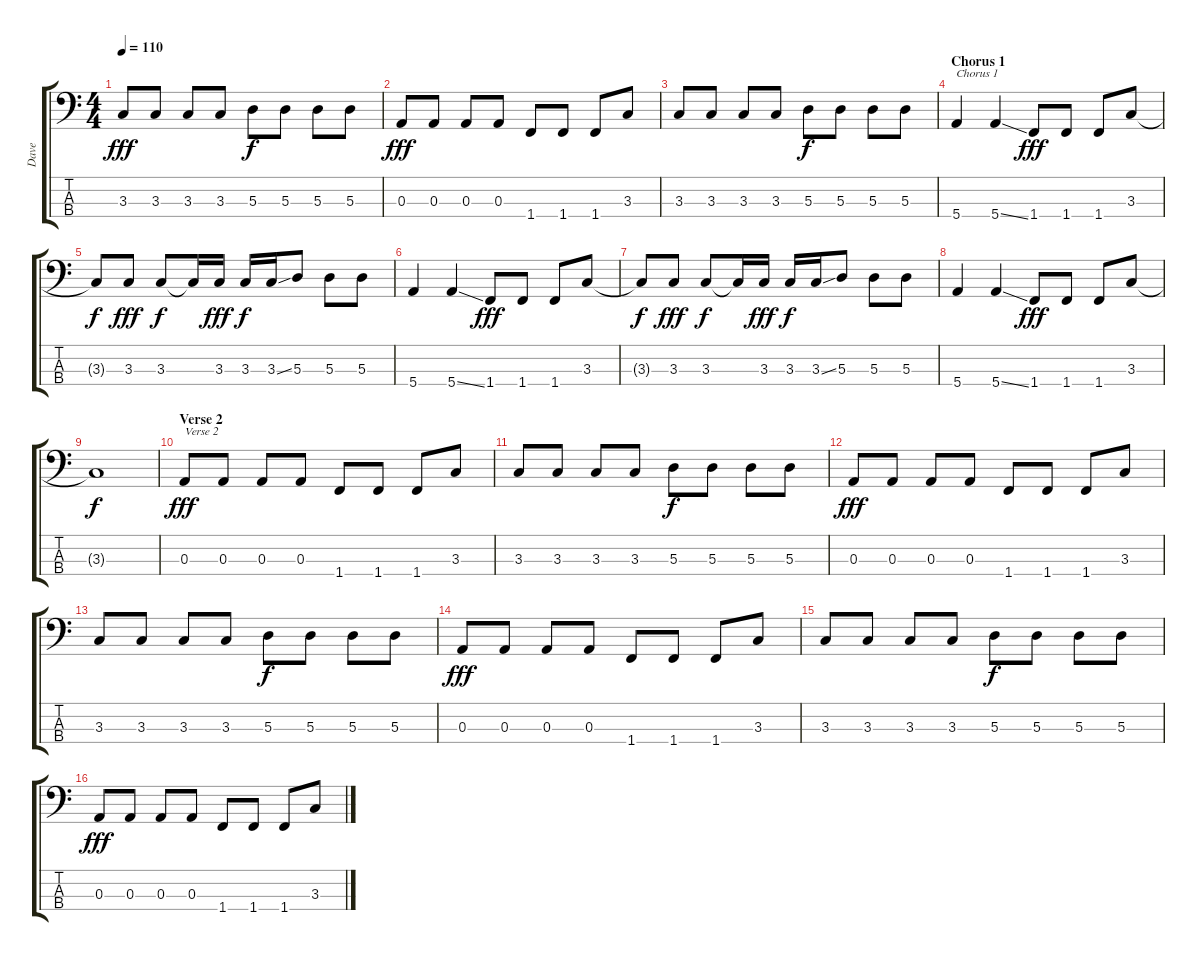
\track ("Dave" "Dave") {instrument electricbasspick}
\staff {score tabs}
\tuning (G2 D2 A1 E1) {hide}
\ts (4 4)
\tempo 110
\clef f4
\ks c
3.3.8{dy fff} 3.3.8 3.3.8 3.3.8 5.3.8{dy f} 5.3.8 5.3.8 5.3.8 |
0.3.8{dy fff} 0.3.8 0.3.8 0.3.8 1.4.8 1.4.8 1.4.8 3.3.8 |
3.3.8 3.3.8 3.3.8 3.3.8 5.3.8{dy f} 5.3.8 5.3.8 5.3.8 |
\section ("" "Chorus 1")
5.4.4{txt "Chorus 1"} 5.4{ss}.4 1.4.8{dy fff} 1.4.8 1.4.8 3.3.8 |
3.3{t}.8{dy f} 3.3.8{dy fff} 3.3.8{dy f} 3.3{t}.16 3.3.16{dy fff} 3.3.16{dy f} 3.3{ss}.16 5.3.8 5.3.8 5.3.8 |
5.4.4 5.4{ss}.4 1.4.8{dy fff} 1.4.8 1.4.8 3.3.8 |
3.3{t}.8{dy f} 3.3.8{dy fff} 3.3.8{dy f} 3.3{t}.16 3.3.16{dy fff} 3.3.16{dy f} 3.3{ss}.16 5.3.8 5.3.8 5.3.8 |
5.4.4 5.4{ss}.4 1.4.8{dy fff} 1.4.8 1.4.8 3.3.8 |
3.3{t}.1{dy f} |
\section ("" "Verse 2")
0.3.8{txt "Verse 2" dy fff} 0.3.8 0.3.8 0.3.8 1.4.8 1.4.8 1.4.8 3.3.8 |
3.3.8 3.3.8 3.3.8 3.3.8 5.3.8{dy f} 5.3.8 5.3.8 5.3.8 |
0.3.8{dy fff} 0.3.8 0.3.8 0.3.8 1.4.8 1.4.8 1.4.8 3.3.8 |
3.3.8 3.3.8 3.3.8 3.3.8 5.3.8{dy f} 5.3.8 5.3.8 5.3.8 |
0.3.8{dy fff} 0.3.8 0.3.8 0.3.8 1.4.8 1.4.8 1.4.8 3.3.8 |
3.3.8 3.3.8 3.3.8 3.3.8 5.3.8{dy f} 5.3.8 5.3.8 5.3.8 |
0.3.8{dy fff} 0.3.8 0.3.8 0.3.8 1.4.8 1.4.8 1.4.8 3.3.8
